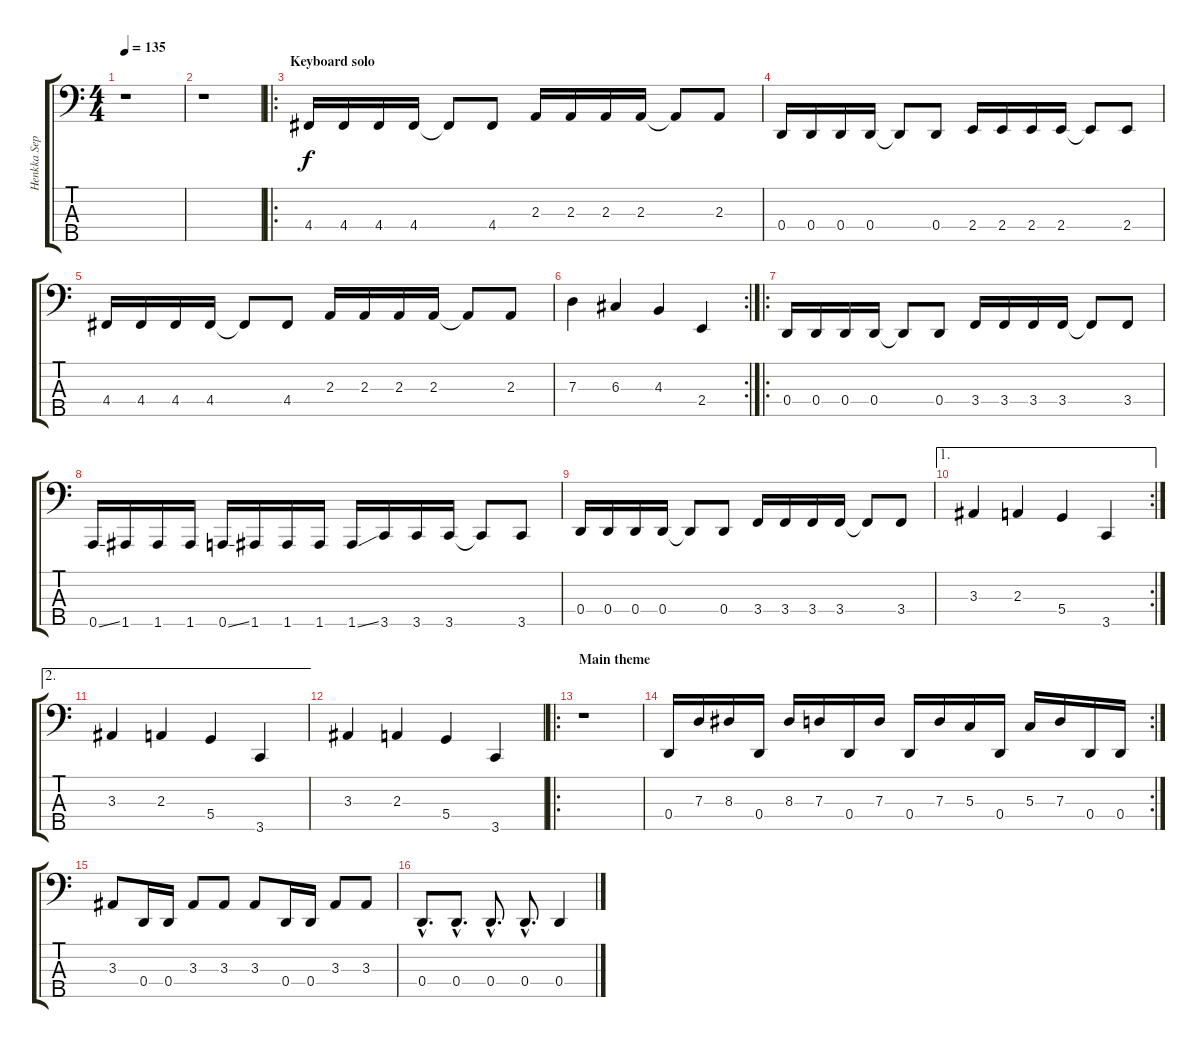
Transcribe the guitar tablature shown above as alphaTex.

\track ("Henkka Seppälä" "Henkka Sep") {instrument electricbasspick}
\staff {score tabs}
\tuning (F2 C2 G1 D1 A0) {hide}
\ts (4 4)
\tempo 135
\clef f4
\ks c
r.1{dy f} |
r.1 |
\ro
\section ("" "Keyboard solo")
4.4.16 4.4.16 4.4.16 4.4.16 4.4{t}.8 4.4.8 2.3.16 2.3.16 2.3.16 2.3.16 2.3{t}.8 2.3.8 |
0.4.16 0.4.16 0.4.16 0.4.16 0.4{t}.8 0.4.8 2.4.16 2.4.16 2.4.16 2.4.16 2.4{t}.8 2.4.8 |
4.4.16 4.4.16 4.4.16 4.4.16 4.4{t}.8 4.4.8 2.3.16 2.3.16 2.3.16 2.3.16 2.3{t}.8 2.3.8 |
\rc 2
7.3.4 6.3.4 4.3.4 2.4.4 |
\ro
0.4.16 0.4.16 0.4.16 0.4.16 0.4{t}.8 0.4.8 3.4.16 3.4.16 3.4.16 3.4.16 3.4{t}.8 3.4.8 |
0.5{ss}.16 1.5.16 1.5.16 1.5.16 0.5{ss}.16 1.5.16 1.5.16 1.5.16 1.5{ss}.16 3.5.16 3.5.16 3.5.16 3.5{t}.8 3.5.8 |
0.4.16 0.4.16 0.4.16 0.4.16 0.4{t}.8 0.4.8 3.4.16 3.4.16 3.4.16 3.4.16 3.4{t}.8 3.4.8 |
\ae 1
\rc 2
3.3.4 2.3.4 5.4.4 3.5.4 |
\ae 2
3.3.4 2.3.4 5.4.4 3.5.4 |
3.3.4 2.3.4 5.4.4 3.5.4 |
\ro
\section ("" "Main theme")
r.1 |
\rc 2
0.4.16 7.3.16 8.3.16 0.4.16 8.3.16 7.3.16 0.4.16 7.3.16 0.4.16 7.3.16 5.3.16 0.4.16 5.3.16 7.3.16 0.4.16 0.4.16 |
3.3.8 0.4.16 0.4.16 3.3.8 3.3.8 3.3.8 0.4.16 0.4.16 3.3.8 3.3.8 |
0.4{hac}.8{d} 0.4{hac}.8{d} 0.4{hac}.8{d} 0.4{hac}.8{d} 0.4.4
